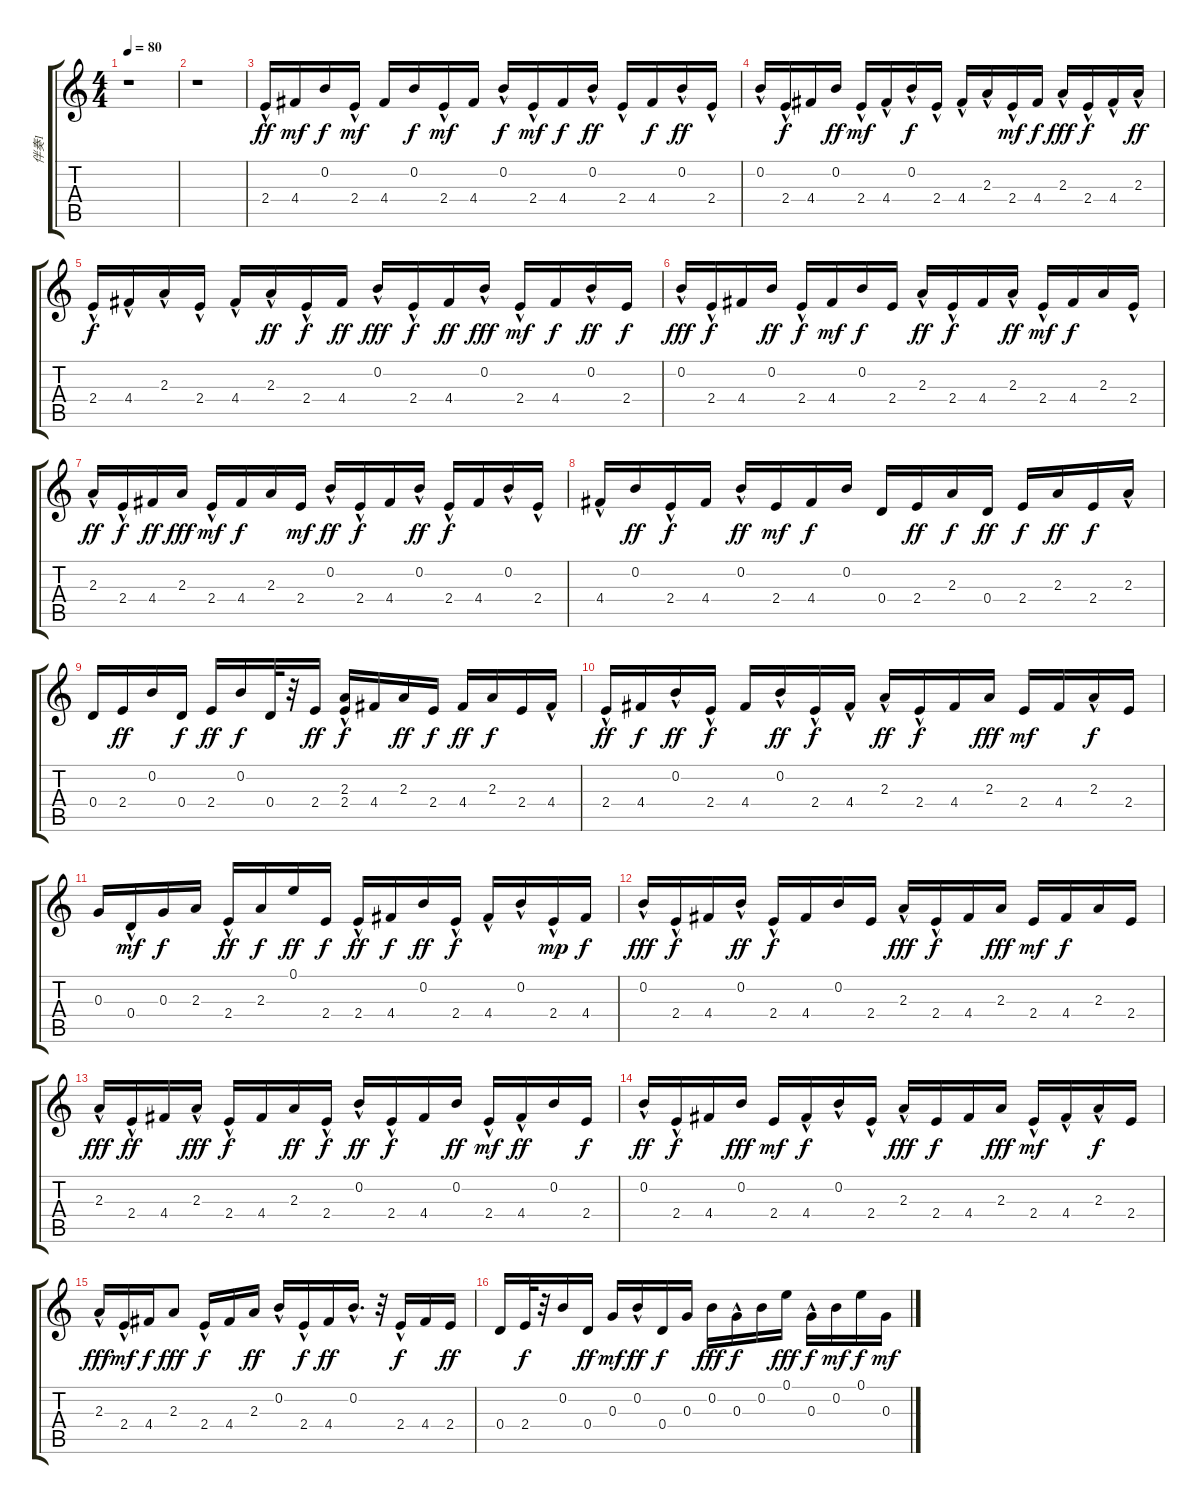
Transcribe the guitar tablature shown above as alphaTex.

\track ("伴奏1" "伴奏1") {instrument acousticguitarsteel}
\staff {score tabs}
\tuning (E4 B3 G3 D3 A2 E2) {hide}
\ts (4 4)
\tempo 80
\clef g2
\ks c
r.1{dy ff instrument acousticguitarsteel} |
r.1 |
2.4{hac}.16 4.4.16{dy mf} 0.2.16{dy f} 2.4{hac}.16{dy mf} 4.4.16 0.2.16{dy f} 2.4{hac}.16{dy mf} 4.4.16 0.2{hac}.16{dy f} 2.4{hac}.16{dy mf} 4.4.16{dy f} 0.2{hac}.16{dy ff} 2.4{hac}.16 4.4.16{dy f} 0.2{hac}.16{dy ff} 2.4{hac}.16 |
0.2{hac}.16 2.4{hac}.16{dy f} 4.4.16 0.2.16{dy ff} 2.4{hac}.16{dy mf} 4.4{hac}.16 0.2{hac}.16{dy f} 2.4{hac}.16 4.4{hac}.16 2.3{hac}.16 2.4{hac}.16{dy mf} 4.4.16{dy f} 2.3{hac}.16{dy fff} 2.4{hac}.16{dy f} 4.4{hac}.16 2.3{hac}.16{dy ff} |
2.4{hac}.16{dy f} 4.4{hac}.16 2.3{hac}.16 2.4{hac}.16 4.4{hac}.16 2.3{hac}.16{dy ff} 2.4{hac}.16{dy f} 4.4.16{dy ff} 0.2{hac}.16{dy fff} 2.4{hac}.16{dy f} 4.4.16{dy ff} 0.2{hac}.16{dy fff} 2.4{hac}.16{dy mf} 4.4.16{dy f} 0.2{hac}.16{dy ff} 2.4.16{dy f} |
0.2{hac}.16{dy fff} 2.4{hac}.16{dy f} 4.4.16 0.2.16{dy ff} 2.4{hac}.16{dy f} 4.4.16{dy mf} 0.2.16{dy f} 2.4.16 2.3{hac}.16{dy ff} 2.4{hac}.16{dy f} 4.4.16 2.3{hac}.16{dy ff} 2.4{hac}.16{dy mf} 4.4.16{dy f} 2.3.16 2.4{hac}.16 |
2.3{hac}.16{dy ff} 2.4{hac}.16{dy f} 4.4.16{dy ff} 2.3.16{dy fff} 2.4{hac}.16{dy mf} 4.4.16{dy f} 2.3.16 2.4.16{dy mf} 0.2{hac}.16{dy ff} 2.4{hac}.16{dy f} 4.4.16 0.2{hac}.16{dy ff} 2.4{hac}.16{dy f} 4.4.16 0.2{hac}.16 2.4{hac}.16 |
4.4{hac}.16 0.2.16{dy ff} 2.4{hac}.16{dy f} 4.4.16 0.2{hac}.16{dy ff} 2.4.16{dy mf} 4.4.16{dy f} 0.2.16 0.4.16 2.4.16{dy ff} 2.3.16{dy f} 0.4.16{dy ff} 2.4.16{dy f} 2.3.16{dy ff} 2.4.16{dy f} 2.3{hac}.16 |
0.4.16 2.4.16{dy ff} 0.2.16 0.4.16{dy f} 2.4.16{dy ff} 0.2.16{dy f} 0.4.32 r.32 2.4.16{dy ff} (2.3 2.4{hac}).16{dy f} 4.4.16 2.3.16{dy ff} 2.4.16{dy f} 4.4.16{dy ff} 2.3.16{dy f} 2.4.16 4.4{hac}.16 |
2.4{hac}.16{dy ff} 4.4.16{dy f} 0.2{hac}.16{dy ff} 2.4{hac}.16{dy f} 4.4.16 0.2{hac}.16{dy ff} 2.4{hac}.16{dy f} 4.4{hac}.16 2.3{hac}.16{dy ff} 2.4{hac}.16{dy f} 4.4.16 2.3.16{dy fff} 2.4.16{dy mf} 4.4.16 2.3{hac}.16{dy f} 2.4.16 |
0.3.16 0.4{hac}.16{dy mf} 0.3.16{dy f} 2.3.16 2.4{hac}.16{dy ff} 2.3.16{dy f} 0.1.16{dy ff} 2.4.16{dy f} 2.4{hac}.16{dy ff} 4.4.16{dy f} 0.2.16{dy ff} 2.4{hac}.16{dy f} 4.4{hac}.16 0.2{hac}.16 2.4{hac}.16{dy mp} 4.4.16{dy f} |
0.2{hac}.16{dy fff} 2.4{hac}.16{dy f} 4.4.16 0.2{hac}.16{dy ff} 2.4{hac}.16{dy f} 4.4.16 0.2.16 2.4.16 2.3{hac}.16{dy fff} 2.4{hac}.16{dy f} 4.4.16 2.3.16{dy fff} 2.4.16{dy mf} 4.4.16{dy f} 2.3.16 2.4.16 |
2.3{hac}.16{dy fff} 2.4{hac}.16{dy ff} 4.4.16 2.3{hac}.16{dy fff} 2.4{hac}.16{dy f} 4.4.16 2.3.16{dy ff} 2.4{hac}.16{dy f} 0.2{hac}.16{dy ff} 2.4{hac}.16{dy f} 4.4.16 0.2.16{dy ff} 2.4{hac}.16{dy mf} 4.4{hac}.16{dy ff} 0.2.16 2.4.16{dy f} |
0.2{hac}.16{dy ff} 2.4{hac}.16{dy f} 4.4.16 0.2.16{dy fff} 2.4.16{dy mf} 4.4{hac}.16{dy f} 0.2{hac}.16 2.4{hac}.16 2.3{hac}.16{dy fff} 2.4.16{dy f} 4.4.16 2.3.16{dy fff} 2.4{hac}.16{dy mf} 4.4{hac}.16 2.3{hac}.16{dy f} 2.4.16 |
2.3{hac}.16{dy fff} 2.4{hac}.16{dy mf} 4.4.16{dy f} 2.3.8{dy fff} 2.4{hac}.16{dy f} 4.4.16 2.3.16{dy ff} 0.2{hac}.16 2.4{hac}.16{dy f} 4.4.16{dy ff} 0.2{hac}.16{d} r.32 2.4{hac}.16{dy f} 4.4.16 2.4.16{dy ff} |
0.4.16 2.4.32{dy f} r.32 0.2.16 0.4.16{dy ff} 0.3.16{dy mf} 0.2{hac}.16{dy ff} 0.4.16{dy f} 0.3.16 0.2.16{dy fff} 0.3{hac}.16{dy f} 0.2.16 0.1.16{dy fff} 0.3{hac}.16{dy f} 0.2.16{dy mf} 0.1.16{dy f} 0.3.16{dy mf}
